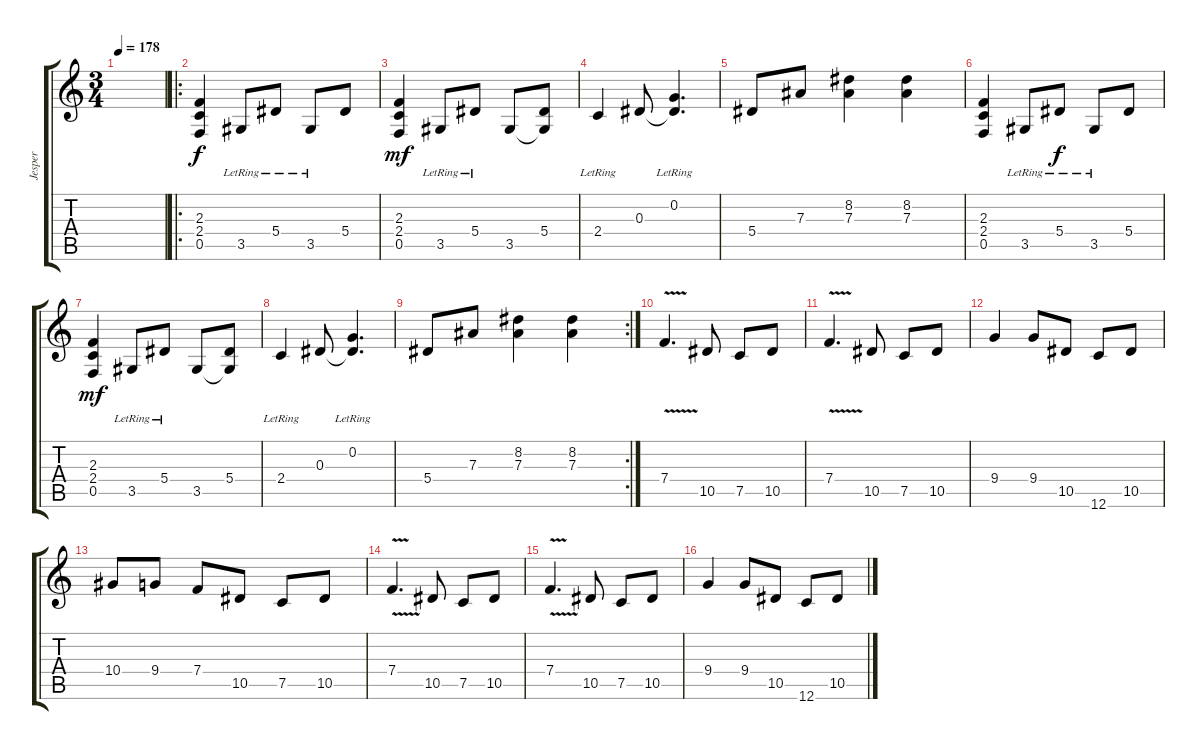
\track ("Jesper" "Jesper") {instrument distortionguitar}
\staff {score tabs}
\tuning (C4 G3 Eb3 Bb2 F2 C2) {hide}
\ts (3 4)
\tempo 178
\clef g2
\ks c
|
\ro
(2.3 2.4 0.5).4 3.5{lr}.8 5.4{lr}.8{dy f} 3.5{lr}.8 5.4.8 |
(2.3 2.4 0.5).4{dy mf} 3.5{lr}.8 5.4{lr}.8 3.5.8 (5.4 3.5{t}).8 |
2.4{lr}.4 0.3.8 (0.2{lr} 0.3{t}).4{d} |
5.4.8 7.3.8 (8.2 7.3).4 (8.2 7.3).4 |
(2.3 2.4 0.5).4 3.5{lr}.8 5.4{lr}.8{dy f} 3.5{lr}.8 5.4.8 |
(2.3 2.4 0.5).4{dy mf} 3.5{lr}.8 5.4{lr}.8 3.5.8 (5.4 3.5{t}).8 |
2.4{lr}.4 0.3.8 (0.2{lr} 0.3{t}).4{d} |
\rc 2
5.4.8 7.3.8 (8.2 7.3).4 (8.2 7.3).4 |
7.4{v}.4{d balance 12} 10.5.8 7.5.8 10.5.8 |
7.4{v}.4{d} 10.5.8 7.5.8 10.5.8 |
9.4.4 9.4.8 10.5.8 12.6.8 10.5.8 |
10.4.8 9.4.8 7.4.8 10.5.8 7.5.8 10.5.8 |
7.4{v}.4{d} 10.5.8 7.5.8 10.5.8 |
7.4{v}.4{d} 10.5.8 7.5.8 10.5.8 |
9.4.4 9.4.8 10.5.8 12.6.8 10.5.8
